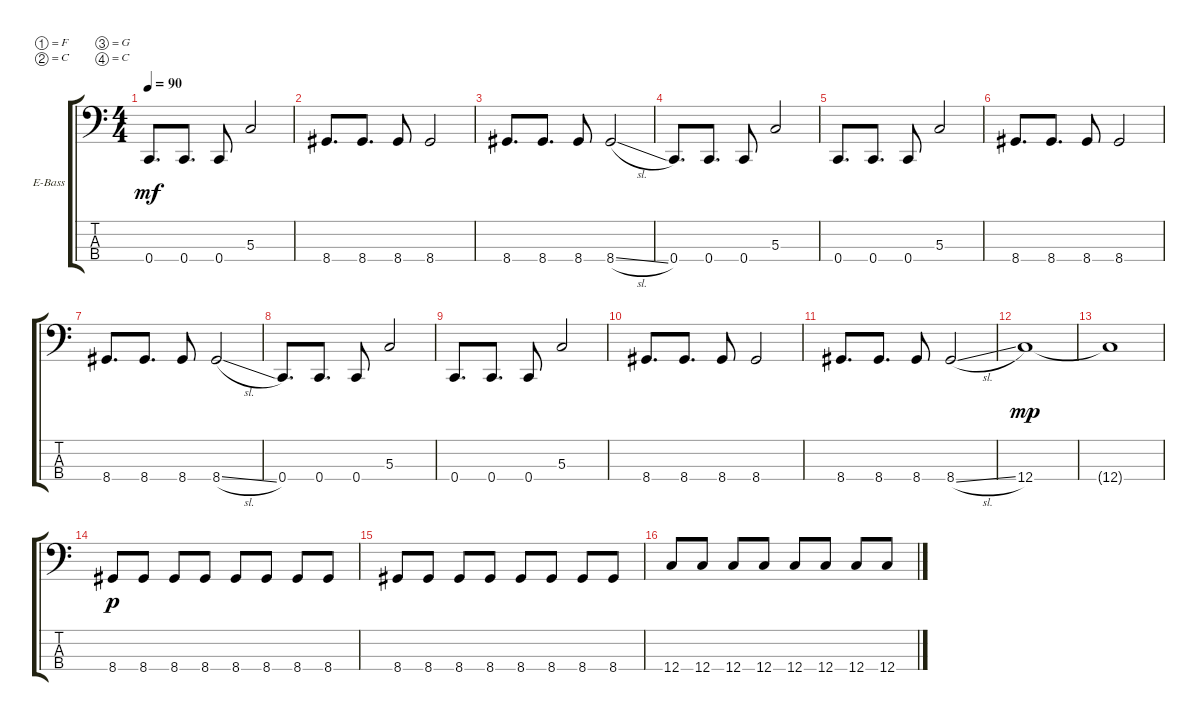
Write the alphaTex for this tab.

\defaultSystemsLayout 4
\bracketExtendMode groupsimilarinstruments
\firstSystemTrackNameOrientation horizontal
\otherSystemsTrackNameOrientation horizontal
\track ("Electric Bass" "E-Bass") {instrument electricbassfinger}
\staff {score tabs}
\tuning (F2 C2 G1 C1)
\ts (4 4)
\tempo 90
\clef f4
\scale
0.333333
\ks c
0.4.8{d dy mf} 0.4.8{d} 0.4.8 5.3.2 |
\scale
0.333333 8.4.8{d} 8.4.8{d} 8.4.8 8.4.2 |
\scale
0.333333 8.4.8{d} 8.4.8{d} 8.4.8 8.4{sl}.2 |
\scale
0.333333 0.4.8{d} 0.4.8{d} 0.4.8 5.3.2 |
\scale
0.333333 0.4.8{d} 0.4.8{d} 0.4.8 5.3.2 |
\scale
0.333333 8.4.8{d} 8.4.8{d} 8.4.8 8.4.2 |
\scale
0.333333 8.4.8{d} 8.4.8{d} 8.4.8 8.4{sl}.2 |
\scale
0.333333 0.4.8{d} 0.4.8{d} 0.4.8 5.3.2 |
\scale
0.333333 0.4.8{d} 0.4.8{d} 0.4.8 5.3.2 |
\scale
0.333333 8.4.8{d} 8.4.8{d} 8.4.8 8.4.2 |
\scale
0.333333 8.4.8{d} 8.4.8{d} 8.4.8 8.4{sl}.2 |
\scale
0.333333 12.4.1{dy mp} |
\scale
0.333333 12.4{t}.1 |
8.4.8{dy p} 8.4.8 8.4.8 8.4.8 8.4.8 8.4.8 8.4.8 8.4.8 |
8.4.8 8.4.8 8.4.8 8.4.8 8.4.8 8.4.8 8.4.8 8.4.8 |
12.4.8 12.4.8 12.4.8 12.4.8 12.4.8 12.4.8 12.4.8 12.4.8
